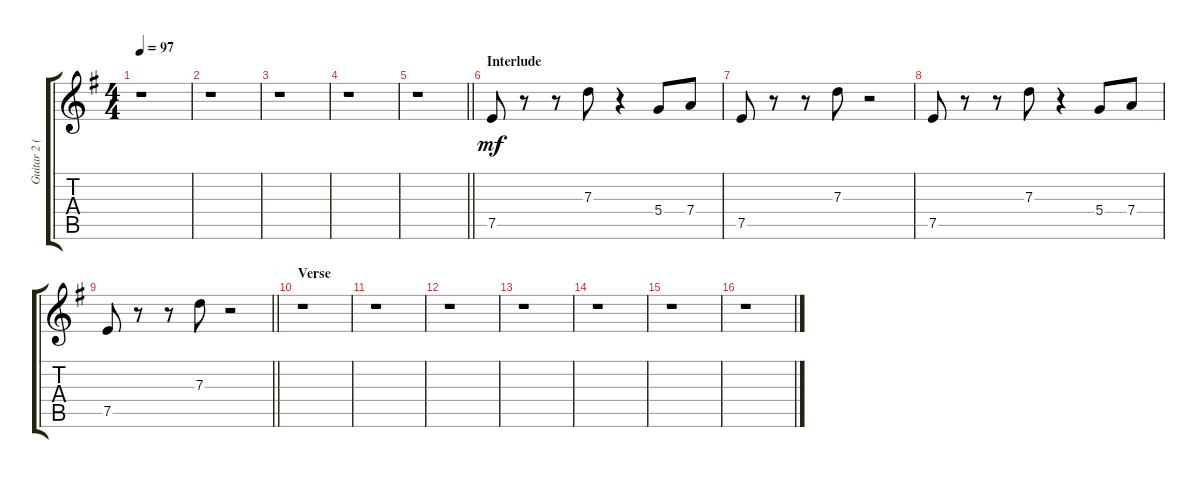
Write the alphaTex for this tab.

\track ("Guitar 2 (slight dist.)" "Guitar 2 (") {instrument distortionguitar}
\staff {score tabs}
\tuning (E4 B3 G3 D3 A2 E2) {hide}
\ts (4 4)
\tempo 97
\clef g2
\ks eminor
r.1{dy mf} |
r.1 |
r.1 |
r.1 |
\barLineRight lightlight
r.1{instrument overdrivenguitar} |
\section ("" "Interlude")
7.5.8 r.8 r.8 7.3.8 r.4 5.4.8 7.4.8 |
7.5.8 r.8 r.8 7.3.8 r.2 |
7.5.8 r.8 r.8 7.3.8 r.4 5.4.8 7.4.8 |
\barLineRight lightlight
7.5.8 r.8 r.8 7.3.8 r.2 |
\section ("" "Verse")
r.1 |
r.1 |
r.1 |
r.1 |
r.1 |
r.1 |
r.1
